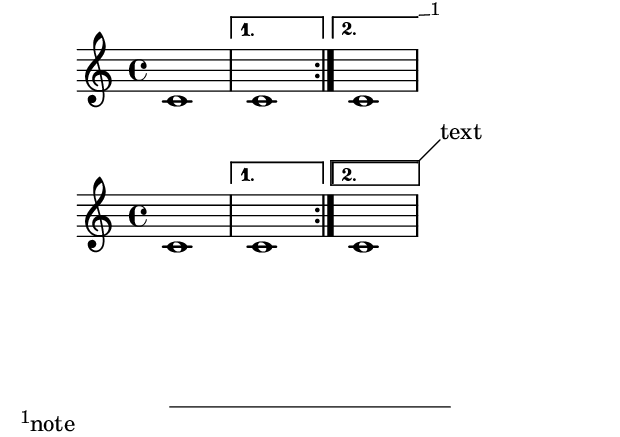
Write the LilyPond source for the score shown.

%% Generated by lilypond-book
%% Options: [exampleindent=10.16\mm,indent=0\mm,line-width=160\mm,paper-height=845.047\pt,paper-width=597.508\pt,papersize='(cons (* 597.508 pt) (* 845.047 pt))]
\include "lilypond-book-preamble.ly"


% ****************************************************************
% Start cut-&-pastable-section
% ****************************************************************

#(ly:set-option 'eps-box-padding 3.000000)



\paper {
  #(set-paper-size '(cons (* 597.508 pt) (* 845.047 pt)))
  indent = 0\mm
  line-width = 160\mm
  % offset the left padding, also add 1mm as lilypond creates cropped
  % images with a little space on the right
  line-width = #(- line-width (* mm  3.000000) (* mm 1))
}

\layout {
  
}




% ****************************************************************
% ly snippet:
% ****************************************************************
\sourcefilename "/lilypond-2.25.15/input/regression/annotate-volta-spanner-end.ly"
\sourcefileline 0
\version "2.23.4"

\header {
  texidoc = "Footnotes and balloons also work on volta brackets running
to the end of the piece."
}

#(set-default-paper-size "a7landscape")

\book {
  {
    \repeat volta 2 { c'1 }
    \alternative {
      { c'1 }
      {
        \footnote #'(1 . 0.05) "note" Score.VoltaBracket
        c'1
      }
    }
  }

  \new Score \with {
    \consists Balloon_engraver
  }
  {
    \repeat volta 2 { c'1 }
    \alternative {
      { c'1 }
      {
        \balloonGrobText VoltaBracket #'(2 . 2) "text"
        c'1
      }
    }
  }
}



% ****************************************************************
% end ly snippet
% ****************************************************************
